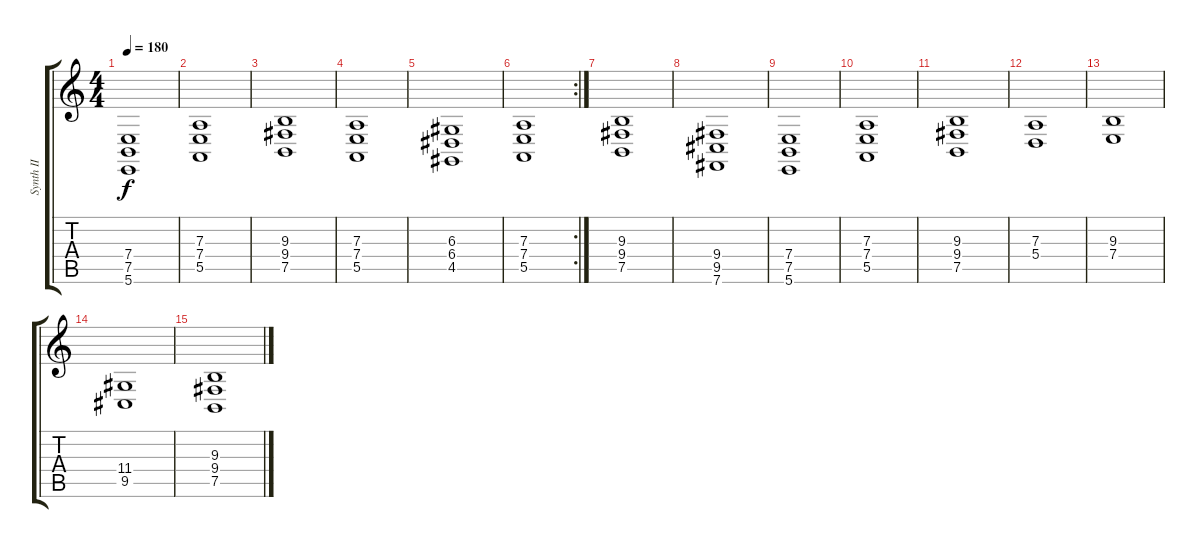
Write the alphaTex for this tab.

\track ("Synth II" "Synth II") {instrument synthstrings2}
\staff {score tabs}
\tuning (B3 Gb3 D3 A2 E2 B1) {hide}
\ts (4 4)
\tempo 180
\clef g2
\ks c
(7.4 7.5 5.6).1{dy f} |
(7.3 7.4 5.5).1 |
(9.3 9.4 7.5).1 |
(7.3 7.4 5.5).1 |
(6.3 6.4 4.5).1 |
\rc 2
(7.3 7.4 5.5).1 |
(9.3 9.4 7.5).1 |
(9.4 9.5 7.6).1 |
(7.4 7.5 5.6).1 |
(7.3 7.4 5.5).1 |
(9.3 9.4 7.5).1 |
(7.3 5.4).1 |
(9.3 7.4).1 |
(11.4 9.5).1 |
(9.3 9.4 7.5).1
